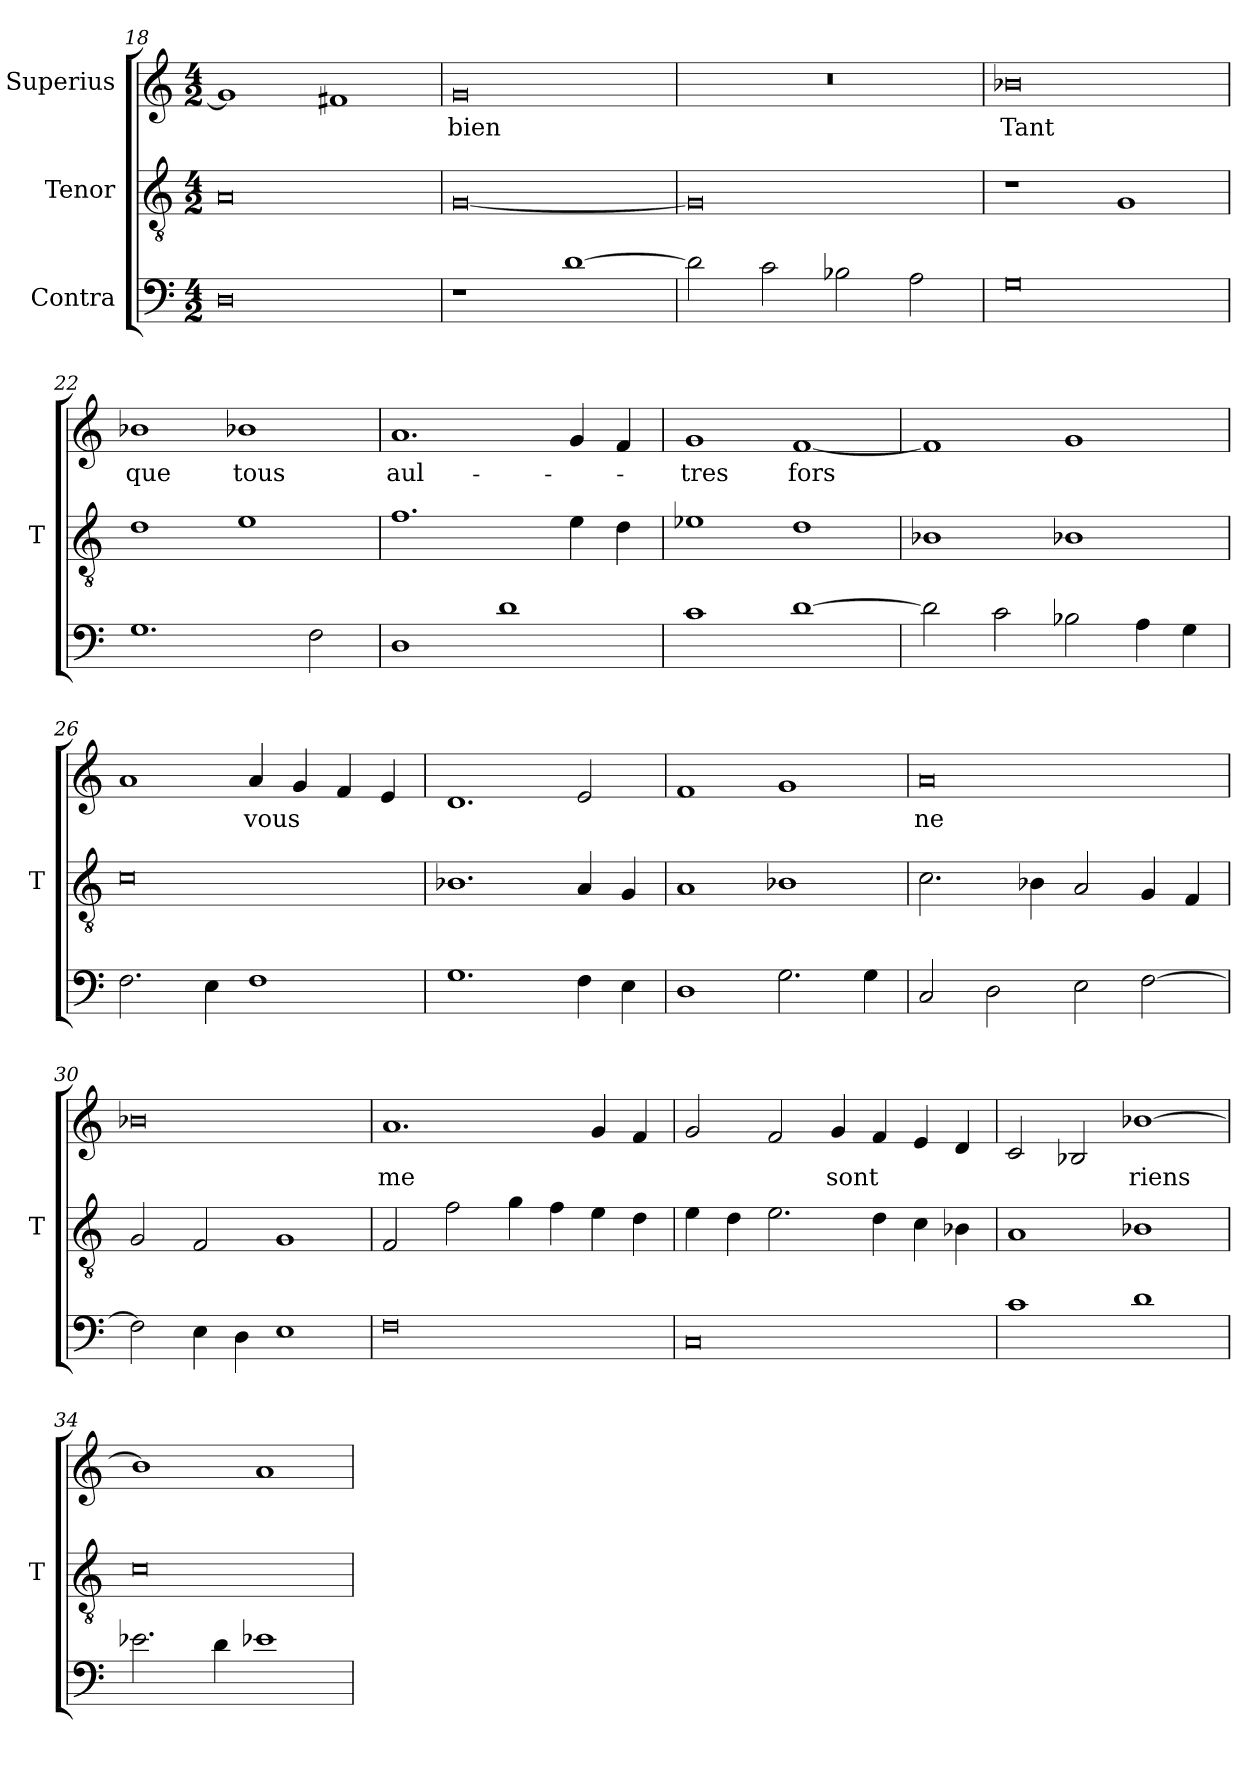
**kern	**kern	**kern	**text
*part3	*part2	*part1	*part1
*staff3	*staff2	*staff1	*staff1
*I"Contra	*I"Tenor	*I"Superius	*
*	*I'T	*	*
*clefF4	*clefGv2	*clefG2	*
*M4/2	*M4/2	*M4/2	*
=18	=18	=18	=18
0D	0A	1g]	.
.	.	1f#X	.
=19	=19	=19	=19
1r	[0G	0g	-bien
[1d	.	.	.
=20	=20	=20	=20
2d]	0G]	0r	.
2c	.	.	.
2B-X	.	.	.
2A	.	.	.
=21	=21	=21	=21
0G	1r	0b-X	-Tant
.	1G	.	.
=22	=22	=22	=22
1.G	1d	1b-X	-que
.	1e	1b-X	-tous
2F	.	.	.
=23	=23	=23	=23
1D	1.f	1.a	aul-
1d	.	.	.
.	4e	4g	.
.	4d	4f	.
=24	=24	=24	=24
1c	1e-X	1g	-tres
[1d	1d	[1f	-fors
=25	=25	=25	=25
2d]	1B-X	1f]	.
2c	.	.	.
2B-X	1B-X	1g	.
4A	.	.	.
4G	.	.	.
=26	=26	=26	=26
2.F	0c	1a	.
4E	.	.	.
1F	.	4a	-vous
.	.	4g	.
.	.	4f	.
.	.	4e	.
=27	=27	=27	=27
1.G	1.B-X	1.d	.
4F	4A	2e	.
4E	4G	.	.
=28	=28	=28	=28
1D	1A	1f	.
2.G	1B-X	1g	.
4G	.	.	.
=29	=29	=29	=29
2C	2.c	0a	-ne
2D	.	.	.
.	4B-X	.	.
2E	2A	.	.
[2F	4G	.	.
.	4F	.	.
=30	=30	=30	=30
2F]	2G	0b-X	.
4E	2F	.	.
4D	.	.	.
1E	1G	.	.
=31	=31	=31	=31
0F	2F	1.a	-me
.	2f	.	.
.	4g	.	.
.	4f	.	.
.	4e	4g	.
.	4d	4f	.
=32	=32	=32	=32
0C	4e	2g	.
.	4d	.	.
.	2.e	2f	.
.	.	4g	-sont
.	4d	4f	.
.	4c	4e	.
.	4B-X	4d	.
=33	=33	=33	=33
1c	1A	2c	.
.	.	2B-X	.
1d	1B-X	[1b-X	-riens
=34	=34	=34	=34
2.e-X	0c	1b-]	.
4d	.	.	.
1e-X	.	1a	.
=	=	=	=
*-	*-	*-	*-
